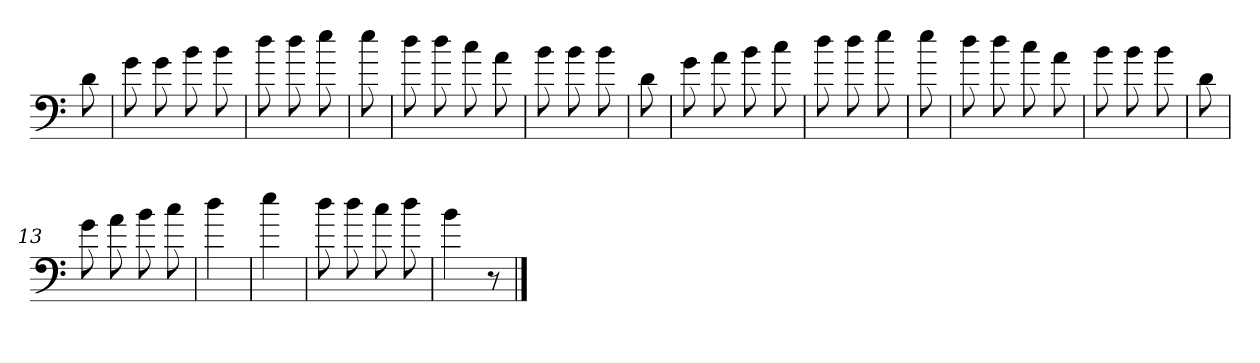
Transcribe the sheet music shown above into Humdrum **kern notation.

**kern
*part1
*staff1
*clefF4
*k[]
=
8d
=1
8g
8g
8b
8b
=2
8dd
8dd
8ee
=3
8ee
=4
8dd
8dd
8cc
8a
=5
8b
8b
8b
=6
8d
=7
8g
8a
8b
8cc
=8
8dd
8dd
8ee
=9
8ee
=10
8dd
8dd
8cc
8a
=11
8b
8b
8b
=12
8d
=13
8g
8a
8b
8cc
=14
4dd
=15
4ee
=16
8dd
8dd
8cc
8dd
=17
4b
8r
==
*-
